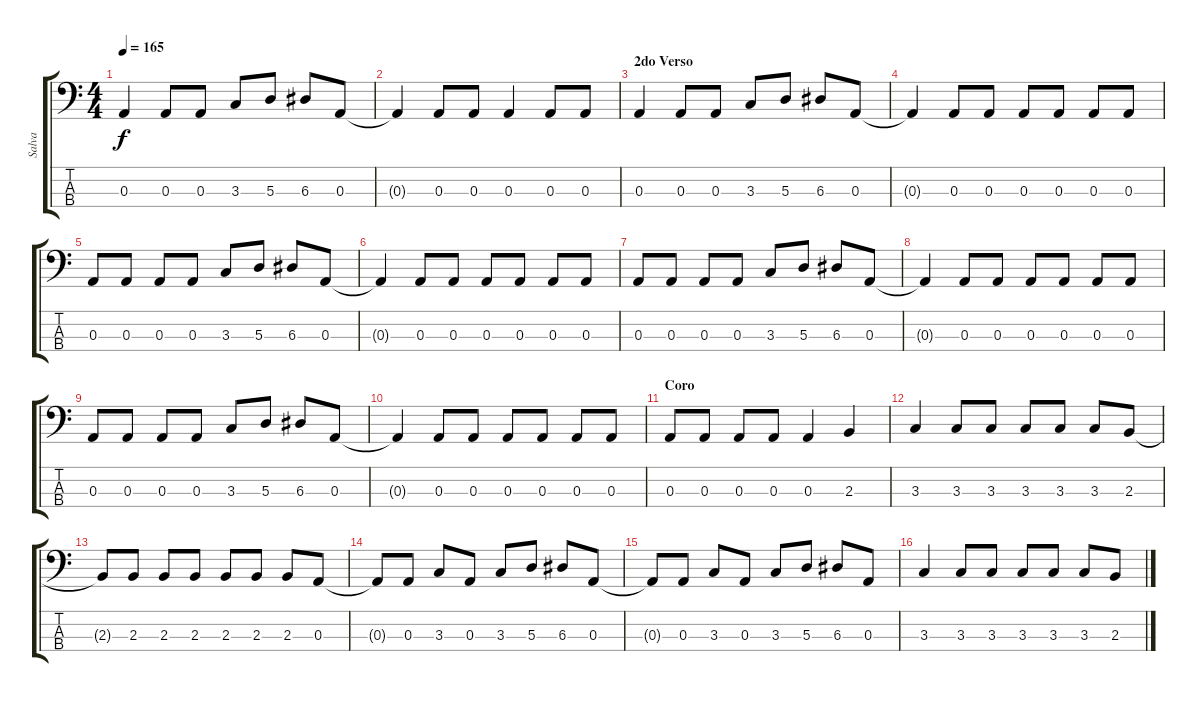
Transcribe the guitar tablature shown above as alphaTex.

\track ("Salva" "Salva") {instrument electricbassfinger}
\staff {score tabs}
\tuning (G2 D2 A1 E1) {hide}
\ts (4 4)
\tempo 165
\clef f4
\ks c
0.3.4{dy f} 0.3.8 0.3.8 3.3.8 5.3.8 6.3.8 0.3.8 |
0.3{t}.4 0.3.8 0.3.8 0.3.4 0.3.8 0.3.8 |
\section ("" "2do Verso")
0.3.4 0.3.8 0.3.8 3.3.8 5.3.8 6.3.8 0.3.8 |
0.3{t}.4 0.3.8 0.3.8 0.3.8 0.3.8 0.3.8 0.3.8 |
0.3.8 0.3.8 0.3.8 0.3.8 3.3.8 5.3.8 6.3.8 0.3.8 |
0.3{t}.4 0.3.8 0.3.8 0.3.8 0.3.8 0.3.8 0.3.8 |
0.3.8 0.3.8 0.3.8 0.3.8 3.3.8 5.3.8 6.3.8 0.3.8 |
0.3{t}.4 0.3.8 0.3.8 0.3.8 0.3.8 0.3.8 0.3.8 |
0.3.8 0.3.8 0.3.8 0.3.8 3.3.8 5.3.8 6.3.8 0.3.8 |
0.3{t}.4 0.3.8 0.3.8 0.3.8 0.3.8 0.3.8 0.3.8 |
\section ("" "Coro")
0.3.8 0.3.8 0.3.8 0.3.8 0.3.4 2.3.4 |
3.3.4 3.3.8 3.3.8 3.3.8 3.3.8 3.3.8 2.3.8 |
2.3{t}.8 2.3.8 2.3.8 2.3.8 2.3.8 2.3.8 2.3.8 0.3.8 |
0.3{t}.8 0.3.8 3.3.8 0.3.8 3.3.8 5.3.8 6.3.8 0.3.8 |
0.3{t}.8 0.3.8 3.3.8 0.3.8 3.3.8 5.3.8 6.3.8 0.3.8 |
3.3.4 3.3.8 3.3.8 3.3.8 3.3.8 3.3.8 2.3.8
